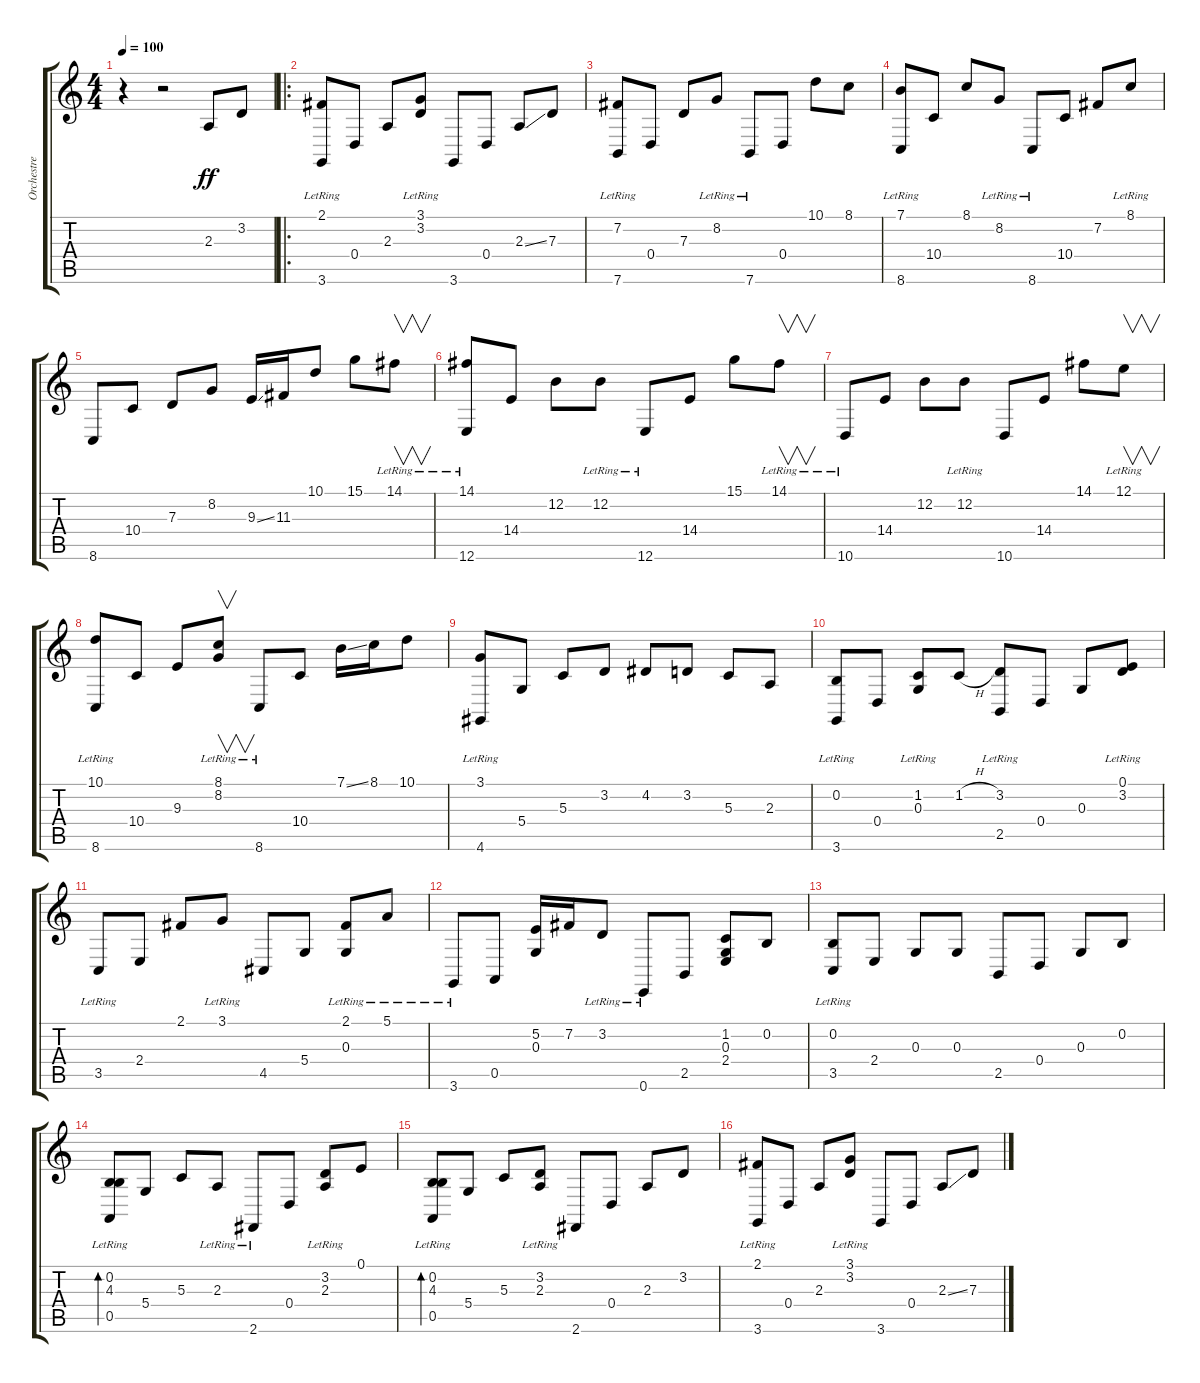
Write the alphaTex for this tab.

\track ("Orchestre" "Orchestre") {instrument stringensemble1}
\staff {score tabs}
\tuning (E4 B3 G3 D3 A2 E2) {hide}
\ts (4 4)
\tempo 100
\clef g2
\ks c
r.4{dy ff instrument stringensemble1} r.2 2.3.8 3.2.8 |
\ro
(2.1{lr} 3.6{lr}).8 0.4.8 2.3.8 (3.1{lr} 3.2{lr}).8 3.6.8 0.4.8 2.3{ss}.8 7.3.8 |
(7.2 7.6{lr}).8 0.4.8 7.3.8 8.2{lr}.8 7.6{lr}.8 0.4.8 10.1.8 8.1.8 |
(7.1{lr} 8.6{lr}).8 10.4.8 8.1.8 8.2{lr}.8 8.6{lr}.8 10.4.8 7.2.8 8.1{lr}.8 |
8.6.8 10.4.8 7.3.8 8.2.8 9.3{ss}.16 11.3.16 10.1.8 15.1.8 14.1{lr}.8{v} |
(14.1{lr} 12.6{lr}).8 14.4.8 12.2.8 12.2{lr}.8 12.6{lr}.8 14.4.8 15.1.8 14.1{lr}.8{v} |
10.6{lr}.8 14.4.8 12.2.8 12.2{lr}.8 10.6.8 14.4.8 14.1.8 12.1{lr}.8{v} |
(10.1 8.6{lr}).8 10.4.8 9.3.8 (8.1{lr} 8.2{lr}).8{v} 8.6{lr}.8 10.4.8 7.1{ss}.16 8.1.16 10.1.8 |
(3.1{lr} 4.6{lr}).8 5.4.8 5.3.8 3.2.8 4.2.8 3.2.8 5.3.8 2.3.8 |
(0.2{lr} 3.6{lr}).8 0.4.8 (1.2 0.3{lr}).8 1.2{h}.8 (3.2{lr} 2.5).8 0.4.8 0.3.8 (0.1{lr} 3.2{lr}).8 |
3.5{lr}.8 2.4.8 2.1.8 3.1{lr}.8 4.5.8 5.4.8 (2.1 0.3{lr}).8 5.1{lr}.8 |
3.6{lr}.8 0.5.8 (5.2 0.3).16 7.2.16 3.2{lr}.8 0.6{lr}.8 2.5.8 (1.2 0.3 2.4).8 0.2.8 |
(0.2{lr} 3.5{lr}).8 2.4.8 0.3.8 0.3.8 2.5.8 0.4.8 0.3.8 0.2.8 |
(0.2{lr} 4.3 0.5).8{bd 120} 5.4.8 5.3.8 2.3{lr}.8 2.6{lr}.8 0.4.8 (3.2 2.3{lr}).8 0.1.8 |
(0.2 4.3{lr} 0.5{lr}).8{bd 120} 5.4.8 5.3.8 (3.2{lr} 2.3{lr}).8 2.6.8 0.4.8 2.3.8 3.2.8 |
(2.1{lr} 3.6{lr}).8 0.4.8 2.3.8 (3.1{lr} 3.2{lr}).8 3.6.8 0.4.8 2.3{ss}.8 7.3.8
